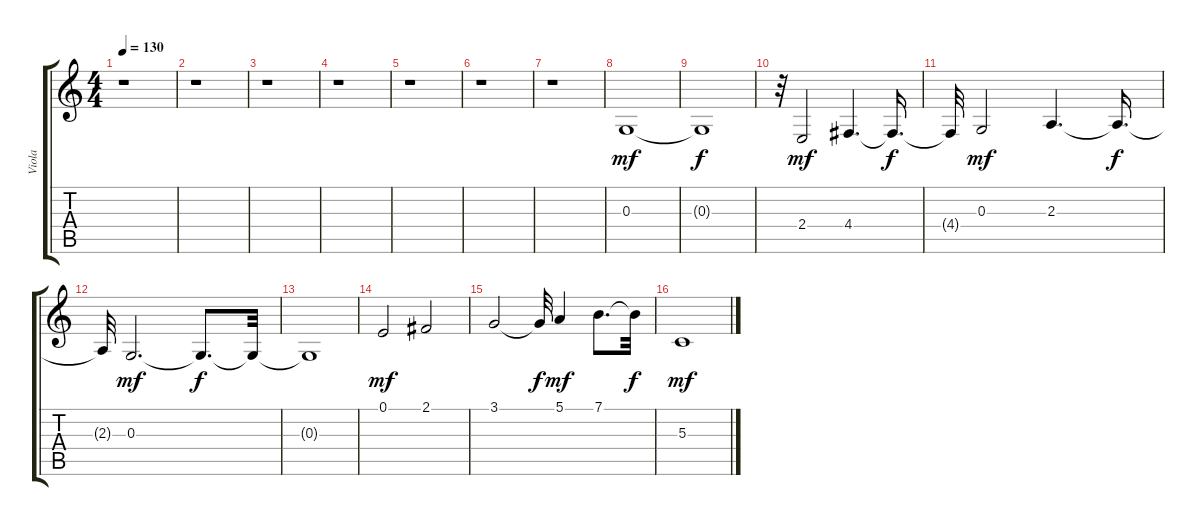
\track ("Viola" "Viola") {instrument viola}
\staff {score tabs}
\tuning (E4 B3 G3 D3 A2 E2) {hide}
\ts (4 4)
\tempo 130
\clef g2
\ks c
r.1{dy f} |
r.1 |
r.1 |
r.1 |
r.1 |
r.1 |
r.1 |
0.3.1{dy mf volume 12} |
0.3{t}.1{dy f} |
r.32 2.4.2{dy mf} 4.4.4{d} 4.4{t}.16{d dy f} |
4.4{t}.32 0.3.2{dy mf} 2.3.4{d} 2.3{t}.16{d dy f} |
2.3{t}.32 0.3.2{d dy mf} 0.3{t}.8{d dy f} 0.3{t}.32 |
0.3{t}.1 |
0.1.2{dy mf} 2.1.2 |
3.1.2 3.1{t}.32{dy f} 5.1.4{dy mf} 7.1.8{d} 7.1{t}.32{dy f} |
5.3.1{dy mf}
